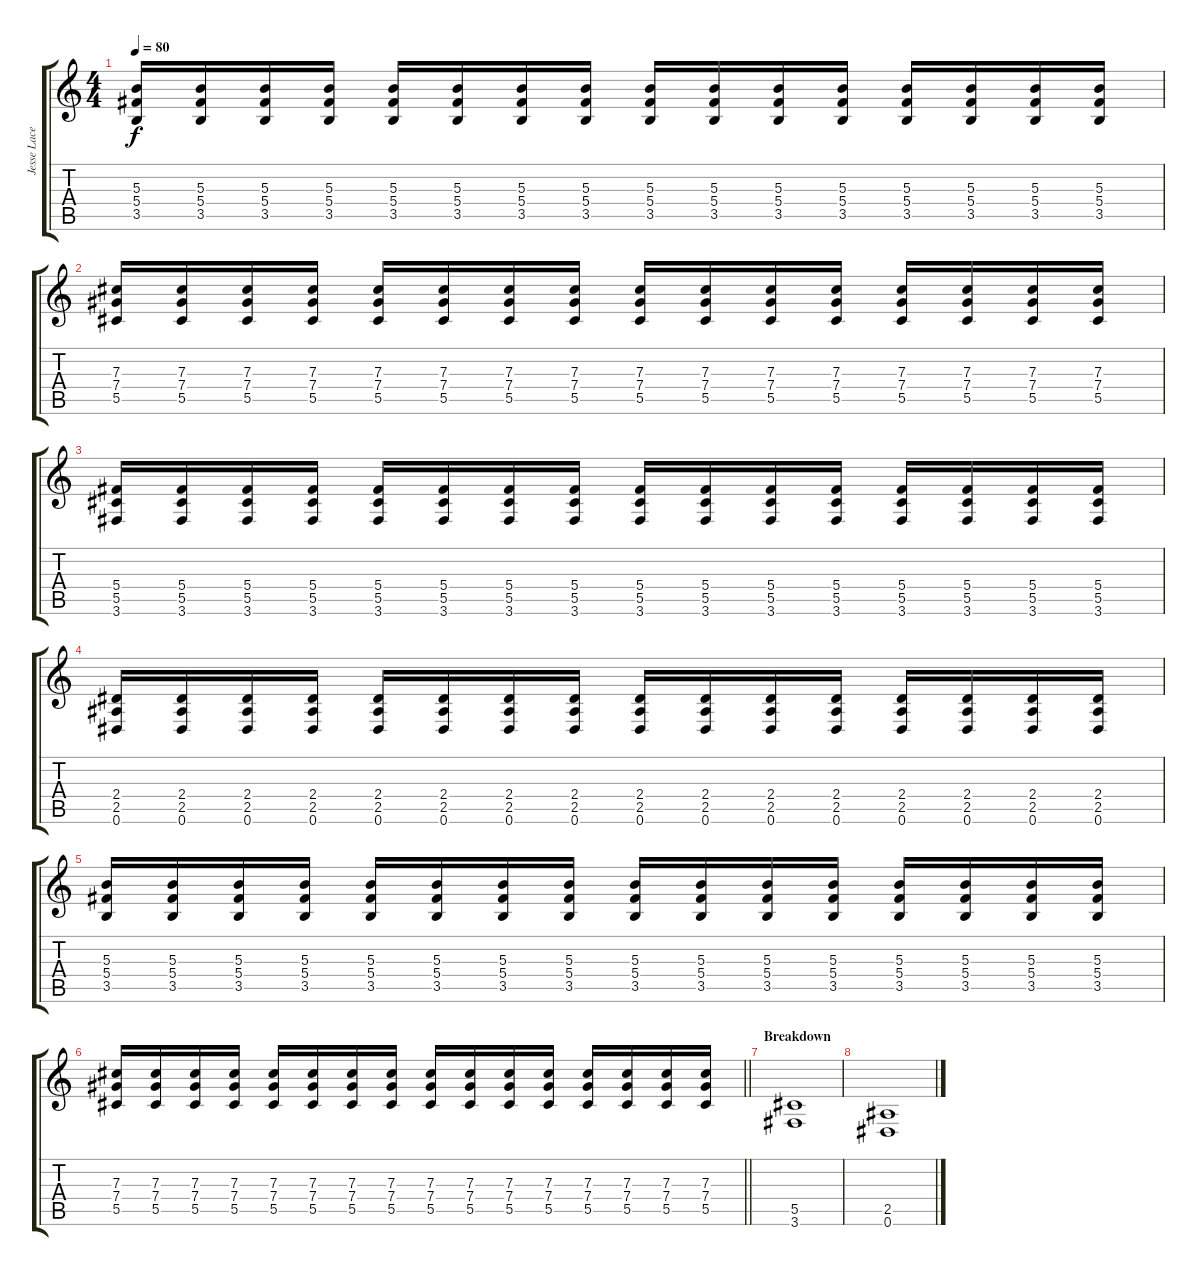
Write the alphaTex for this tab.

\track ("Jesse Lacey" "Jesse Lace") {instrument overdrivenguitar}
\staff {score tabs}
\tuning (Eb4 Bb3 Gb3 Db3 Ab2 Eb2) {hide}
\ts (4 4)
\tempo 80
\clef g2
\ks c
(5.3 5.4 3.5).16{dy f} (5.3 5.4 3.5).16 (5.3 5.4 3.5).16 (5.3 5.4 3.5).16 (5.3 5.4 3.5).16 (5.3 5.4 3.5).16 (5.3 5.4 3.5).16 (5.3 5.4 3.5).16 (5.3 5.4 3.5).16 (5.3 5.4 3.5).16 (5.3 5.4 3.5).16 (5.3 5.4 3.5).16 (5.3 5.4 3.5).16 (5.3 5.4 3.5).16 (5.3 5.4 3.5).16 (5.3 5.4 3.5).16 |
(7.3 7.4 5.5).16 (7.3 7.4 5.5).16 (7.3 7.4 5.5).16 (7.3 7.4 5.5).16 (7.3 7.4 5.5).16 (7.3 7.4 5.5).16 (7.3 7.4 5.5).16 (7.3 7.4 5.5).16 (7.3 7.4 5.5).16 (7.3 7.4 5.5).16 (7.3 7.4 5.5).16 (7.3 7.4 5.5).16 (7.3 7.4 5.5).16 (7.3 7.4 5.5).16 (7.3 7.4 5.5).16 (7.3 7.4 5.5).16 |
(5.4 5.5 3.6).16 (5.4 5.5 3.6).16 (5.4 5.5 3.6).16 (5.4 5.5 3.6).16 (5.4 5.5 3.6).16 (5.4 5.5 3.6).16 (5.4 5.5 3.6).16 (5.4 5.5 3.6).16 (5.4 5.5 3.6).16 (5.4 5.5 3.6).16 (5.4 5.5 3.6).16 (5.4 5.5 3.6).16 (5.4 5.5 3.6).16 (5.4 5.5 3.6).16 (5.4 5.5 3.6).16 (5.4 5.5 3.6).16 |
(2.4 2.5 0.6).16 (2.4 2.5 0.6).16 (2.4 2.5 0.6).16 (2.4 2.5 0.6).16 (2.4 2.5 0.6).16 (2.4 2.5 0.6).16 (2.4 2.5 0.6).16 (2.4 2.5 0.6).16 (2.4 2.5 0.6).16 (2.4 2.5 0.6).16 (2.4 2.5 0.6).16 (2.4 2.5 0.6).16 (2.4 2.5 0.6).16 (2.4 2.5 0.6).16 (2.4 2.5 0.6).16 (2.4 2.5 0.6).16 |
(5.3 5.4 3.5).16 (5.3 5.4 3.5).16 (5.3 5.4 3.5).16 (5.3 5.4 3.5).16 (5.3 5.4 3.5).16 (5.3 5.4 3.5).16 (5.3 5.4 3.5).16 (5.3 5.4 3.5).16 (5.3 5.4 3.5).16 (5.3 5.4 3.5).16 (5.3 5.4 3.5).16 (5.3 5.4 3.5).16 (5.3 5.4 3.5).16 (5.3 5.4 3.5).16 (5.3 5.4 3.5).16 (5.3 5.4 3.5).16 |
\barLineRight lightlight
(7.3 7.4 5.5).16 (7.3 7.4 5.5).16 (7.3 7.4 5.5).16 (7.3 7.4 5.5).16 (7.3 7.4 5.5).16 (7.3 7.4 5.5).16 (7.3 7.4 5.5).16 (7.3 7.4 5.5).16 (7.3 7.4 5.5).16 (7.3 7.4 5.5).16 (7.3 7.4 5.5).16 (7.3 7.4 5.5).16 (7.3 7.4 5.5).16 (7.3 7.4 5.5).16 (7.3 7.4 5.5).16 (7.3 7.4 5.5).16 |
\section ("" "Breakdown")
(5.5 3.6).1{volume 8} |
(2.5 0.6).1
